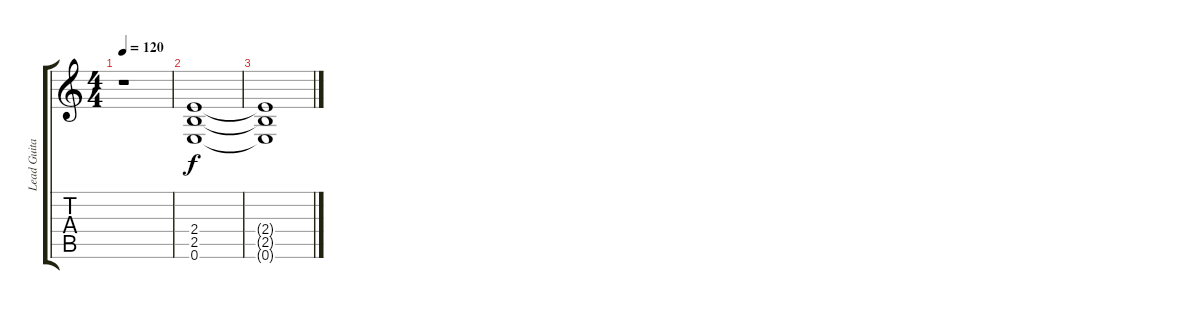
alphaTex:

\track ("Lead Guitar" "Lead Guita") {instrument distortionguitar}
\staff {score tabs}
\tuning (E4 B3 G3 D3 A2 E2) {hide}
\ts (4 4)
\tempo 120
\clef g2
\ks c
r.1{dy f} |
(2.4 2.5 0.6).1{volume 10} |
(2.4{t} 2.5{t} 0.6{t}).1
